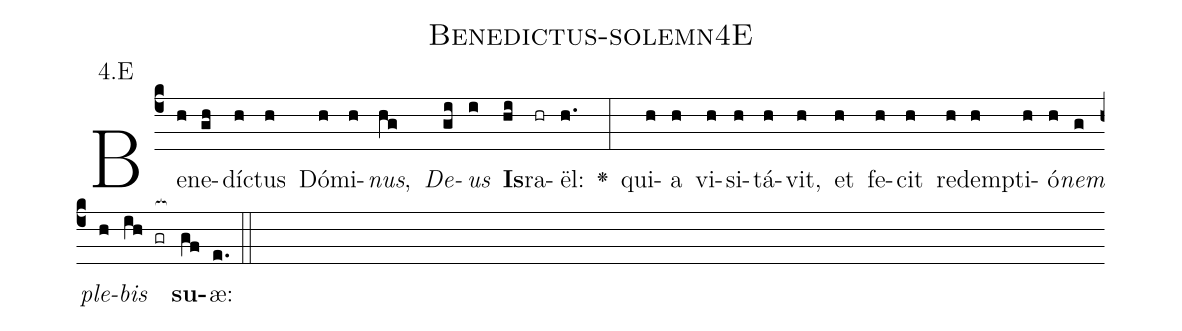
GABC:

name: Benedictus-solemn4E;
annotation: 4.E;
%%
(c4)Be(h)ne(gh)dí(h)ctus(h) Dó(h)mi(h)<i>nus</i>,(hg) <i>De</i>(gi)<i>us</i>(i) <b>Is</b>(hi)ra(hr)ël:(h.) <v>\greheightstar</v>(:) qui(h)a(h) vi(h)si(h)tá(h)vit,(h) et(h) fe(h)cit(h) re(h)dem(h)pti(h)ó(h)<i>nem</i>(g) <i>ple</i>(h)<i>bis</i>(ih gr[ocb:1{]) <b>su</b>(gf[ocb:0}])æ:(e.) (::)


%E(h) u(g) o(h) u(ih) a(gf) e.(e.) (::)
